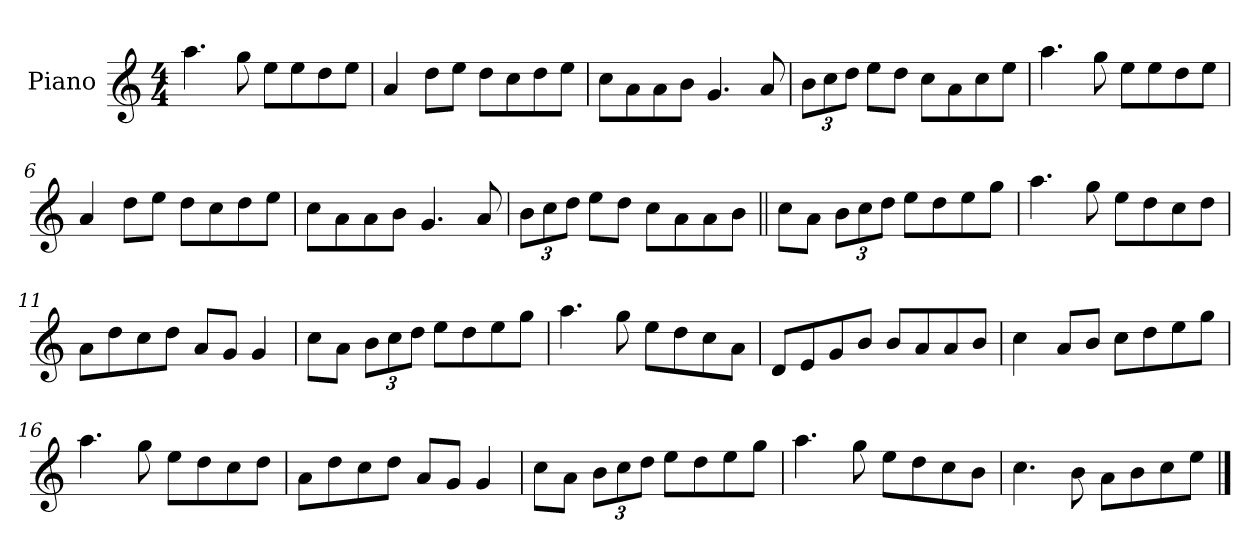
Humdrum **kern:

**kern
*part1
*staff1
*I"Piano
*I'Pno
*clefG2
*k[]
*M4/4
=1
4.aa\
8gg\
8ee\L
8ee\
8dd\
8ee\J
=2
4a/
8dd\L
8ee\J
8dd\L
8cc\
8dd\
8ee\J
=3
8cc\L
8a\
8a\
8b\J
4.g/
8a/
=4
12b\L
12cc\
12dd\J
8ee\L
8dd\J
8cc\L
8a\
8cc\
8ee\J
=5
4.aa\
8gg\
8ee\L
8ee\
8dd\
8ee\J
=6
4a/
8dd\L
8ee\J
8dd\L
8cc\
8dd\
8ee\J
=7
8cc\L
8a\
8a\
8b\J
4.g/
8a/
=8
12b\L
12cc\
12dd\J
8ee\L
8dd\J
8cc\L
8a\
8a\
8b\J
=9||
8cc\L
8a\J
12b\L
12cc\
12dd\J
8ee\L
8dd\
8ee\
8gg\J
=10
4.aa\
8gg\
8ee\L
8dd\
8cc\
8dd\J
=11
8a\L
8dd\
8cc\
8dd\J
8a/L
8g/J
4g/
=12
8cc\L
8a\J
12b\L
12cc\
12dd\J
8ee\L
8dd\
8ee\
8gg\J
=13
4.aa\
8gg\
8ee\L
8dd\
8cc\
8a\J
=14
8d/L
8e/
8g/
8b/J
8b/L
8a/
8a/
8b/J
=15
4cc\
8a/L
8b/J
8cc\L
8dd\
8ee\
8gg\J
=16
4.aa\
8gg\
8ee\L
8dd\
8cc\
8dd\J
=17
8a\L
8dd\
8cc\
8dd\J
8a/L
8g/J
4g/
=18
8cc\L
8a\J
12b\L
12cc\
12dd\J
8ee\L
8dd\
8ee\
8gg\J
=19
4.aa\
8gg\
8ee\L
8dd\
8cc\
8b\J
=20
4.cc\
8b\
8a\L
8b\
8cc\
8ee\J
==
*-
